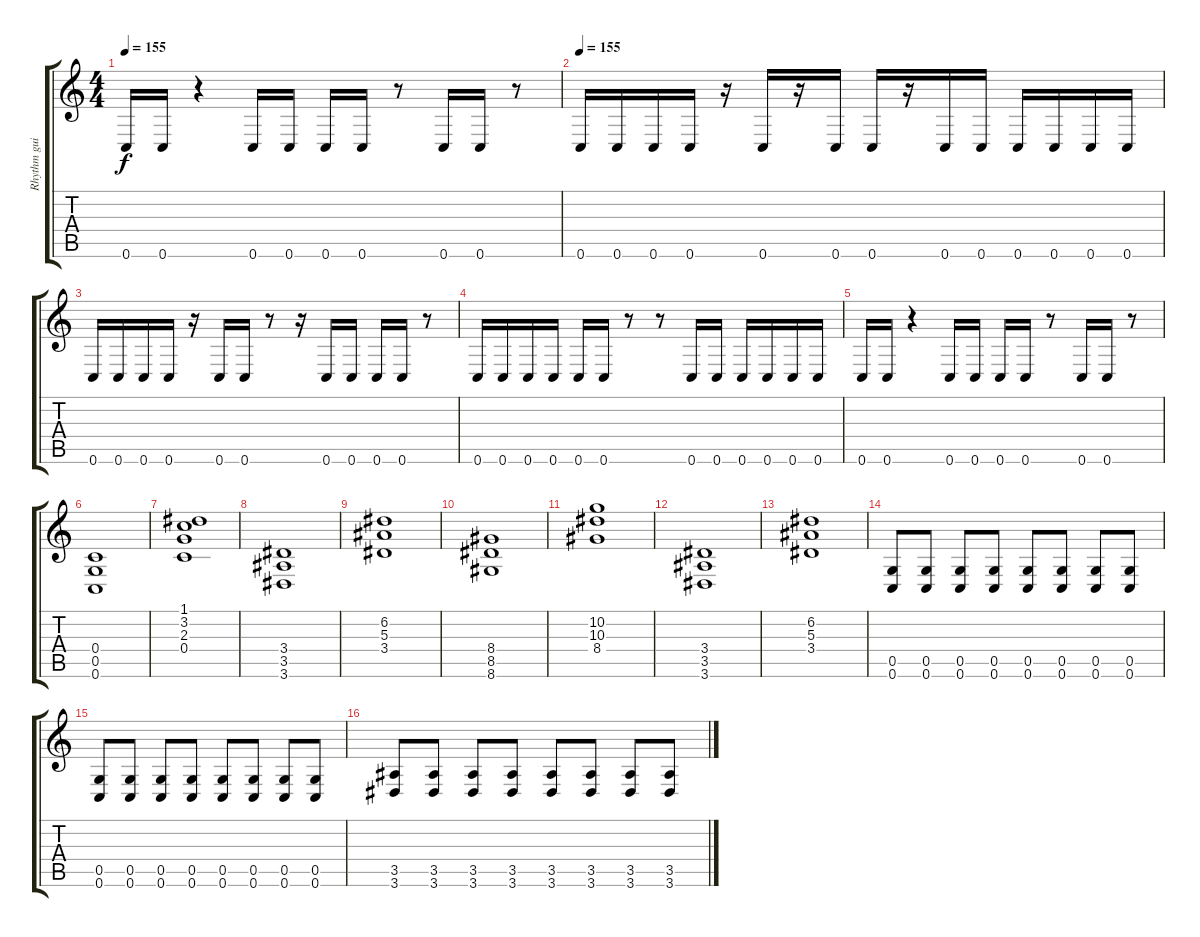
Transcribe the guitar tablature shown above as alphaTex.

\track ("Rhythm guitar right" "Rhythm gui") {instrument overdrivenguitar}
\staff {score tabs}
\tuning (D4 A3 F3 C3 G2 C2) {hide}
\ts (4 4)
\tempo 155
\clef g2
\ks c
0.6.16{dy f} 0.6.16 r.4 0.6.16 0.6.16 0.6.16 0.6.16 r.8 0.6.16 0.6.16 r.8 |
\tempo 155
0.6.16 0.6.16 0.6.16 0.6.16 r.16 0.6.16 r.16 0.6.16 0.6.16 r.16 0.6.16 0.6.16 0.6.16 0.6.16 0.6.16 0.6.16 |
0.6.16 0.6.16 0.6.16 0.6.16 r.16 0.6.16 0.6.16 r.8 r.16 0.6.16 0.6.16 0.6.16 0.6.16 r.8 |
0.6.16 0.6.16 0.6.16 0.6.16 0.6.16 0.6.16 r.8 r.8 0.6.16 0.6.16 0.6.16 0.6.16 0.6.16 0.6.16 |
0.6.16 0.6.16 r.4 0.6.16 0.6.16 0.6.16 0.6.16 r.8 0.6.16 0.6.16 r.8 |
(0.4 0.5 0.6).1 |
(1.1 3.2 2.3 0.4).1 |
(3.4 3.5 3.6).1 |
(6.2 5.3 3.4).1 |
(8.4 8.5 8.6).1 |
(10.2 10.3 8.4).1 |
(3.4 3.5 3.6).1 |
(6.2 5.3 3.4).1 |
(0.5 0.6).8 (0.5 0.6).8 (0.5 0.6).8 (0.5 0.6).8 (0.5 0.6).8 (0.5 0.6).8 (0.5 0.6).8 (0.5 0.6).8 |
(0.5 0.6).8 (0.5 0.6).8 (0.5 0.6).8 (0.5 0.6).8 (0.5 0.6).8 (0.5 0.6).8 (0.5 0.6).8 (0.5 0.6).8 |
(3.5 3.6).8 (3.5 3.6).8 (3.5 3.6).8 (3.5 3.6).8 (3.5 3.6).8 (3.5 3.6).8 (3.5 3.6).8 (3.5 3.6).8
